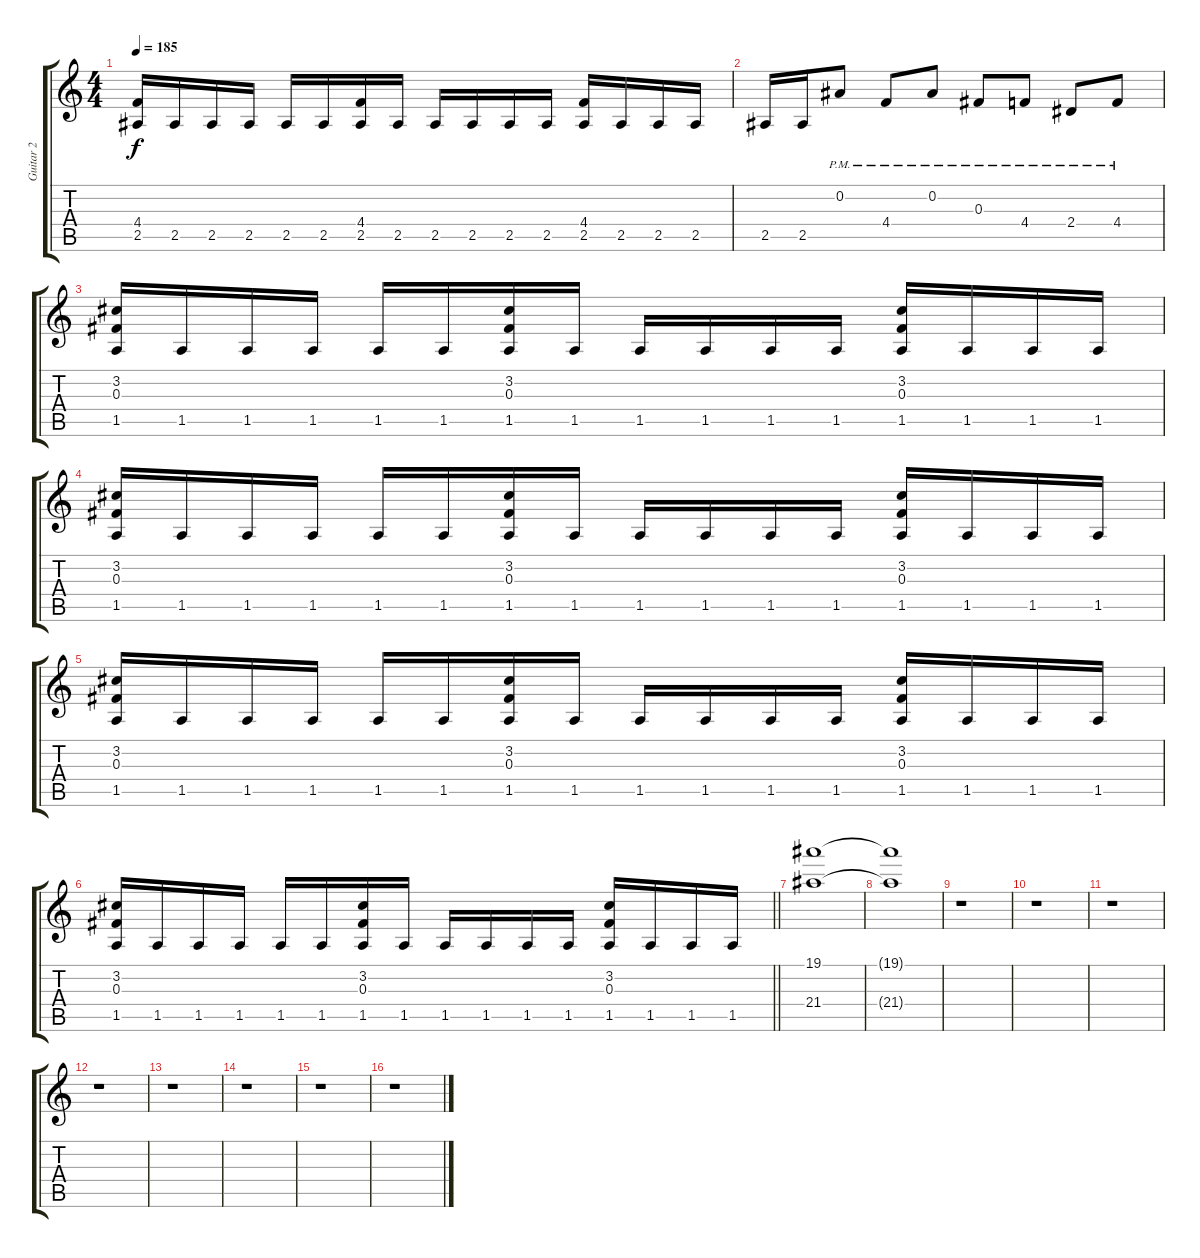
\track ("Guitar 2" "Guitar 2") {instrument distortionguitar}
\staff {score tabs}
\tuning (Eb4 Bb3 Gb3 Db3 Ab2 Eb2) {hide}
\ts (4 4)
\tempo 185
\clef g2
\ks c
(4.4 2.5).16{dy f} 2.5.16 2.5.16 2.5.16 2.5.16 2.5.16 (4.4 2.5).16 2.5.16 2.5.16 2.5.16 2.5.16 2.5.16 (4.4 2.5).16 2.5.16 2.5.16 2.5.16 |
2.5.16 2.5.16 0.2{pm}.8 4.4{pm}.8 0.2{pm}.8 0.3{pm}.8 4.4{pm}.8 2.4{pm}.8 4.4{pm}.8 |
(3.2 0.3 1.5).16 1.5.16 1.5.16 1.5.16 1.5.16 1.5.16 (3.2 0.3 1.5).16 1.5.16 1.5.16 1.5.16 1.5.16 1.5.16 (3.2 0.3 1.5).16 1.5.16 1.5.16 1.5.16 |
(3.2 0.3 1.5).16 1.5.16 1.5.16 1.5.16 1.5.16 1.5.16 (3.2 0.3 1.5).16 1.5.16 1.5.16 1.5.16 1.5.16 1.5.16 (3.2 0.3 1.5).16 1.5.16 1.5.16 1.5.16 |
(3.2 0.3 1.5).16 1.5.16 1.5.16 1.5.16 1.5.16 1.5.16 (3.2 0.3 1.5).16 1.5.16 1.5.16 1.5.16 1.5.16 1.5.16 (3.2 0.3 1.5).16 1.5.16 1.5.16 1.5.16 |
\barLineRight lightlight
(3.2 0.3 1.5).16 1.5.16 1.5.16 1.5.16 1.5.16 1.5.16 (3.2 0.3 1.5).16 1.5.16 1.5.16 1.5.16 1.5.16 1.5.16 (3.2 0.3 1.5).16 1.5.16 1.5.16 1.5.16 |
(19.1 21.4).1{instrument distortionguitar} |
(19.1{t} 21.4{t}).1 |
r.1 |
r.1 |
r.1 |
r.1 |
r.1 |
r.1 |
r.1 |
r.1
